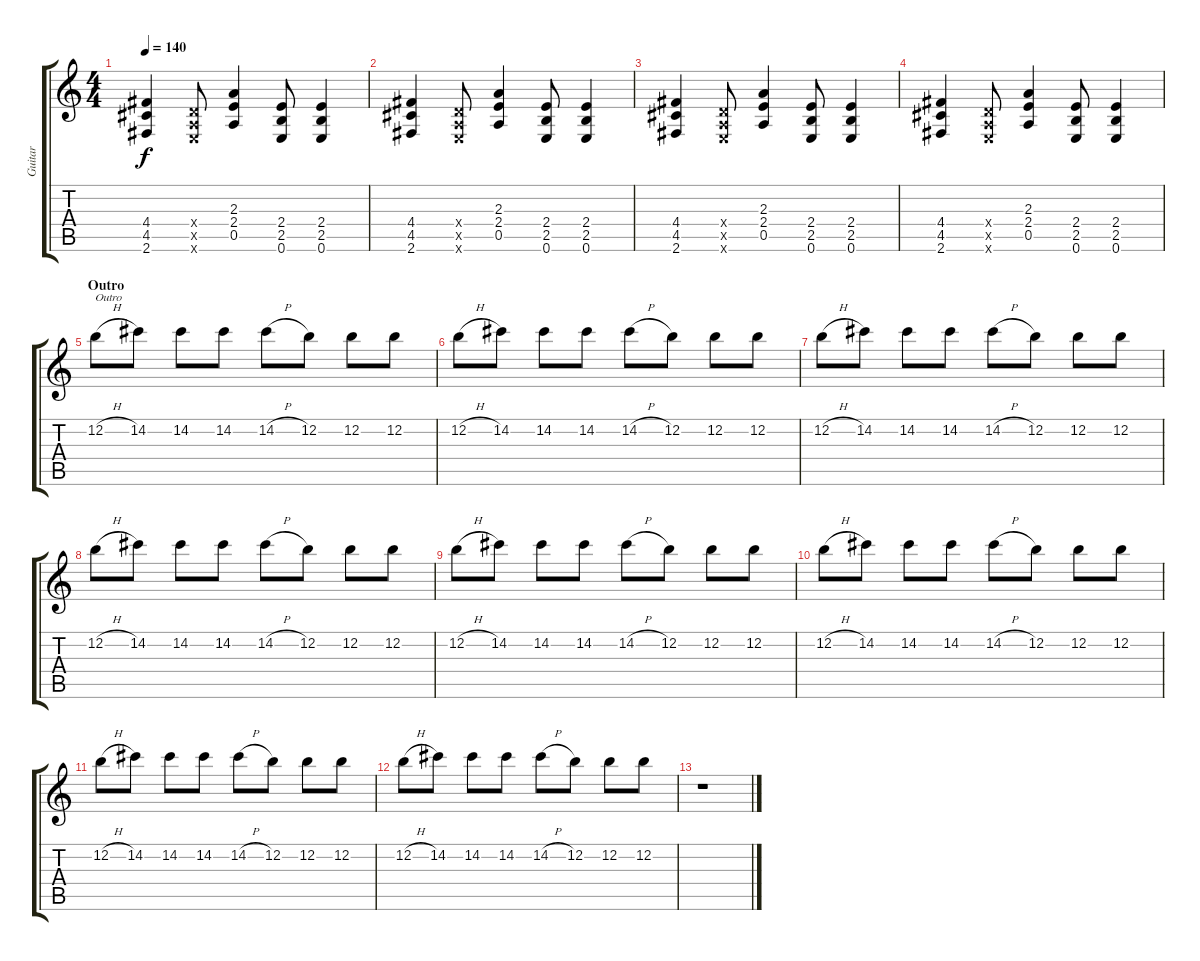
\track ("Guitar" "Guitar") {instrument overdrivenguitar}
\staff {score tabs}
\tuning (E4 B3 G3 D3 A2 E2) {hide}
\ts (4 4)
\tempo 140
\clef g2
\ks c
(4.4 4.5 2.6).4{dy f} (0.4{x} 0.5{x} 0.6{x}).8 (2.3 2.4 0.5).4 (2.4 2.5 0.6).8 (2.4 2.5 0.6).4 |
(4.4 4.5 2.6).4 (0.4{x} 0.5{x} 0.6{x}).8 (2.3 2.4 0.5).4 (2.4 2.5 0.6).8 (2.4 2.5 0.6).4 |
(4.4 4.5 2.6).4 (0.4{x} 0.5{x} 0.6{x}).8 (2.3 2.4 0.5).4 (2.4 2.5 0.6).8 (2.4 2.5 0.6).4 |
(4.4 4.5 2.6).4 (0.4{x} 0.5{x} 0.6{x}).8 (2.3 2.4 0.5).4 (2.4 2.5 0.6).8 (2.4 2.5 0.6).4 |
\section ("" "Outro")
12.2{h}.8{txt "Outro"} 14.2.8 14.2.8 14.2.8 14.2{h}.8 12.2.8 12.2.8 12.2.8 |
12.2{h}.8 14.2.8 14.2.8 14.2.8 14.2{h}.8 12.2.8 12.2.8 12.2.8 |
12.2{h}.8 14.2.8 14.2.8 14.2.8 14.2{h}.8 12.2.8 12.2.8 12.2.8 |
12.2{h}.8 14.2.8 14.2.8 14.2.8 14.2{h}.8 12.2.8 12.2.8 12.2.8 |
12.2{h}.8 14.2.8 14.2.8 14.2.8 14.2{h}.8 12.2.8 12.2.8 12.2.8 |
12.2{h}.8 14.2.8 14.2.8 14.2.8 14.2{h}.8 12.2.8 12.2.8 12.2.8 |
12.2{h}.8 14.2.8 14.2.8 14.2.8 14.2{h}.8 12.2.8 12.2.8 12.2.8 |
12.2{h}.8 14.2.8 14.2.8 14.2.8 14.2{h}.8 12.2.8 12.2.8 12.2.8 |
r.1
